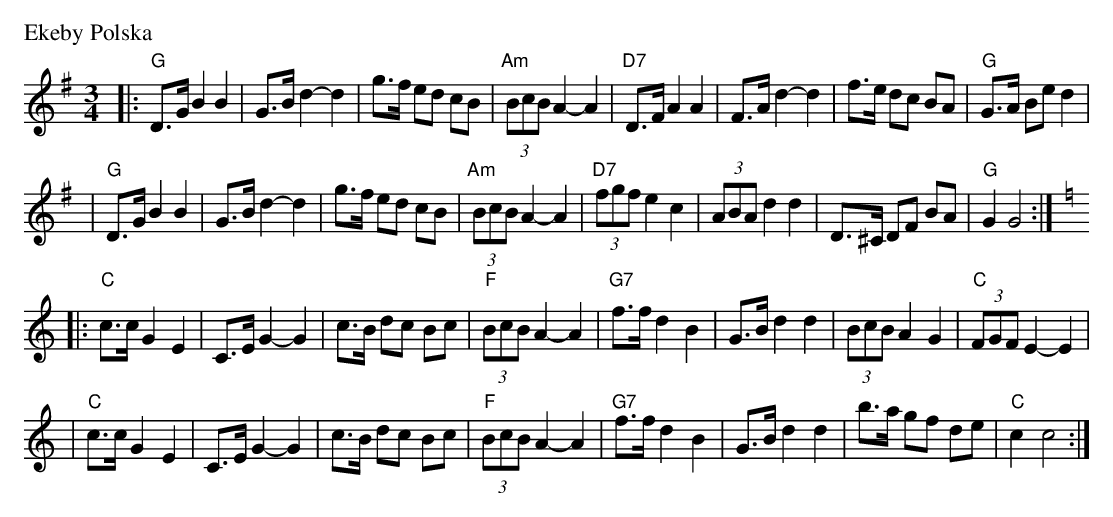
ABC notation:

X:1
P: Ekeby Polska
M: 3/4
L: 1/8
K: G
|: "G"D>G B2 B2 | G>B d2- d2 | g>f ed cB | "Am"(3BcB A2- A2 \
| "D7"D>F A2 A2 | F>A d2- d2 | f>e dc BA | "G"G>A Be d2 |
| "G"D>G B2 B2 | G>B d2- d2 | g>f ed cB | "Am"(3BcB A2- A2 \
| "D7"(3fgf e2 c2 | (3ABA d2 d2 | D>^C DF BA | "G"G2 G4 :|[K:C]
|: "C"c>c G2 E2 | C>E G2- G2 | c>B dc Bc | "F"(3BcB A2- A2 \
| "G7"f>f d2 B2 | G>B d2 d2 | (3BcB A2 G2 | "C"(3FGF E2- E2 |
| "C"c>c G2 E2 | C>E G2- G2 | c>B dc Bc | "F"(3BcB A2- A2 \
| "G7"f>f d2 B2 | G>B d2 d2 | b>a gf de | "C"c2 c4 :|
